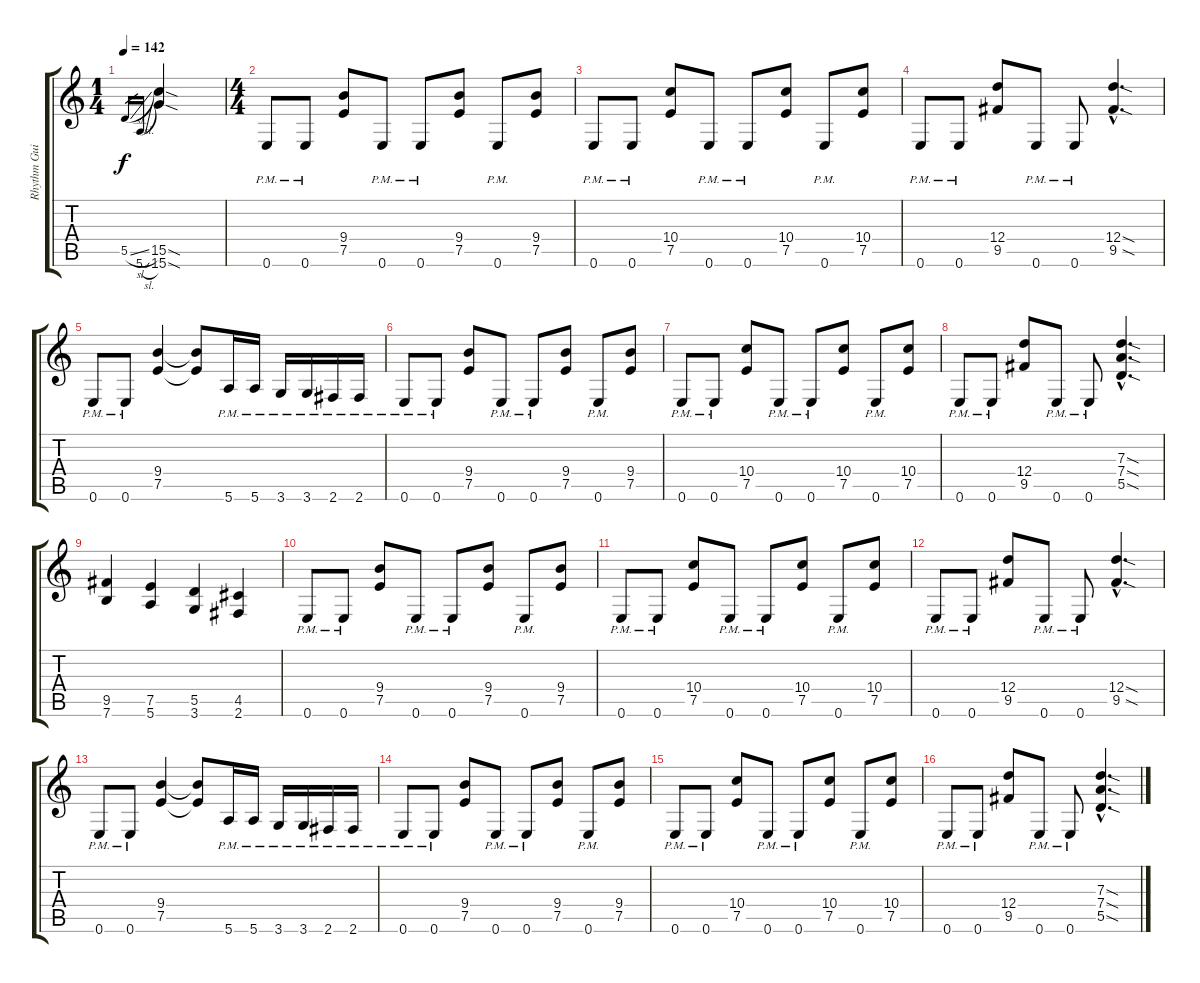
\track ("Rhythm Guitar" "Rhythm Gui") {instrument overdrivenguitar}
\staff {score tabs}
\tuning (E4 B3 G3 D3 A2 E2) {hide}
\ts (1 4)
\tempo 142
\clef g2
\ks aminor
5.5{sl}.16{gr dy f instrument overdrivenguitar} 5.6{sl}.16{gr} (15.5{sod} 15.6{sod}).4 |
\ts (4 4)
0.6{pm}.8 0.6{pm}.8 (9.4 7.5).8 0.6{pm}.8 0.6{pm}.8 (9.4 7.5).8 0.6{pm}.8 (9.4 7.5).8 |
0.6{pm}.8 0.6{pm}.8 (10.4 7.5).8 0.6{pm}.8 0.6{pm}.8 (10.4 7.5).8 0.6{pm}.8 (10.4 7.5).8 |
0.6{pm}.8 0.6{pm}.8 (12.4 9.5).8 0.6{pm}.8 0.6{pm}.8 (12.4{sod hac} 9.5{sod hac}).4{d} |
0.6{pm}.8 0.6{pm}.8 (9.4 7.5).4 (9.4{t} 7.5{t}).8 5.6{pm}.16 5.6{pm}.16 3.6{pm}.16 3.6{pm}.16 2.6{pm}.16 2.6{pm}.16 |
0.6{pm}.8 0.6{pm}.8 (9.4 7.5).8 0.6{pm}.8 0.6{pm}.8 (9.4 7.5).8 0.6{pm}.8 (9.4 7.5).8 |
0.6{pm}.8 0.6{pm}.8 (10.4 7.5).8 0.6{pm}.8 0.6{pm}.8 (10.4 7.5).8 0.6{pm}.8 (10.4 7.5).8 |
0.6{pm}.8 0.6{pm}.8 (12.4 9.5).8 0.6{pm}.8 0.6{pm}.8 (7.3{sod hac} 7.4{sod hac} 5.5{sod hac}).4{d} |
(9.5 7.6).4 (7.5 5.6).4 (5.5 3.6).4 (4.5 2.6).4 |
0.6{pm}.8 0.6{pm}.8 (9.4 7.5).8 0.6{pm}.8 0.6{pm}.8 (9.4 7.5).8 0.6{pm}.8 (9.4 7.5).8 |
0.6{pm}.8 0.6{pm}.8 (10.4 7.5).8 0.6{pm}.8 0.6{pm}.8 (10.4 7.5).8 0.6{pm}.8 (10.4 7.5).8 |
0.6{pm}.8 0.6{pm}.8 (12.4 9.5).8 0.6{pm}.8 0.6{pm}.8 (12.4{sod hac} 9.5{sod hac}).4{d} |
0.6{pm}.8 0.6{pm}.8 (9.4 7.5).4 (9.4{t} 7.5{t}).8 5.6{pm}.16 5.6{pm}.16 3.6{pm}.16 3.6{pm}.16 2.6{pm}.16 2.6{pm}.16 |
0.6{pm}.8 0.6{pm}.8 (9.4 7.5).8 0.6{pm}.8 0.6{pm}.8 (9.4 7.5).8 0.6{pm}.8 (9.4 7.5).8 |
0.6{pm}.8 0.6{pm}.8 (10.4 7.5).8 0.6{pm}.8 0.6{pm}.8 (10.4 7.5).8 0.6{pm}.8 (10.4 7.5).8 |
0.6{pm}.8 0.6{pm}.8 (12.4 9.5).8 0.6{pm}.8 0.6{pm}.8 (7.3{sod hac} 7.4{sod hac} 5.5{sod hac}).4{d}
